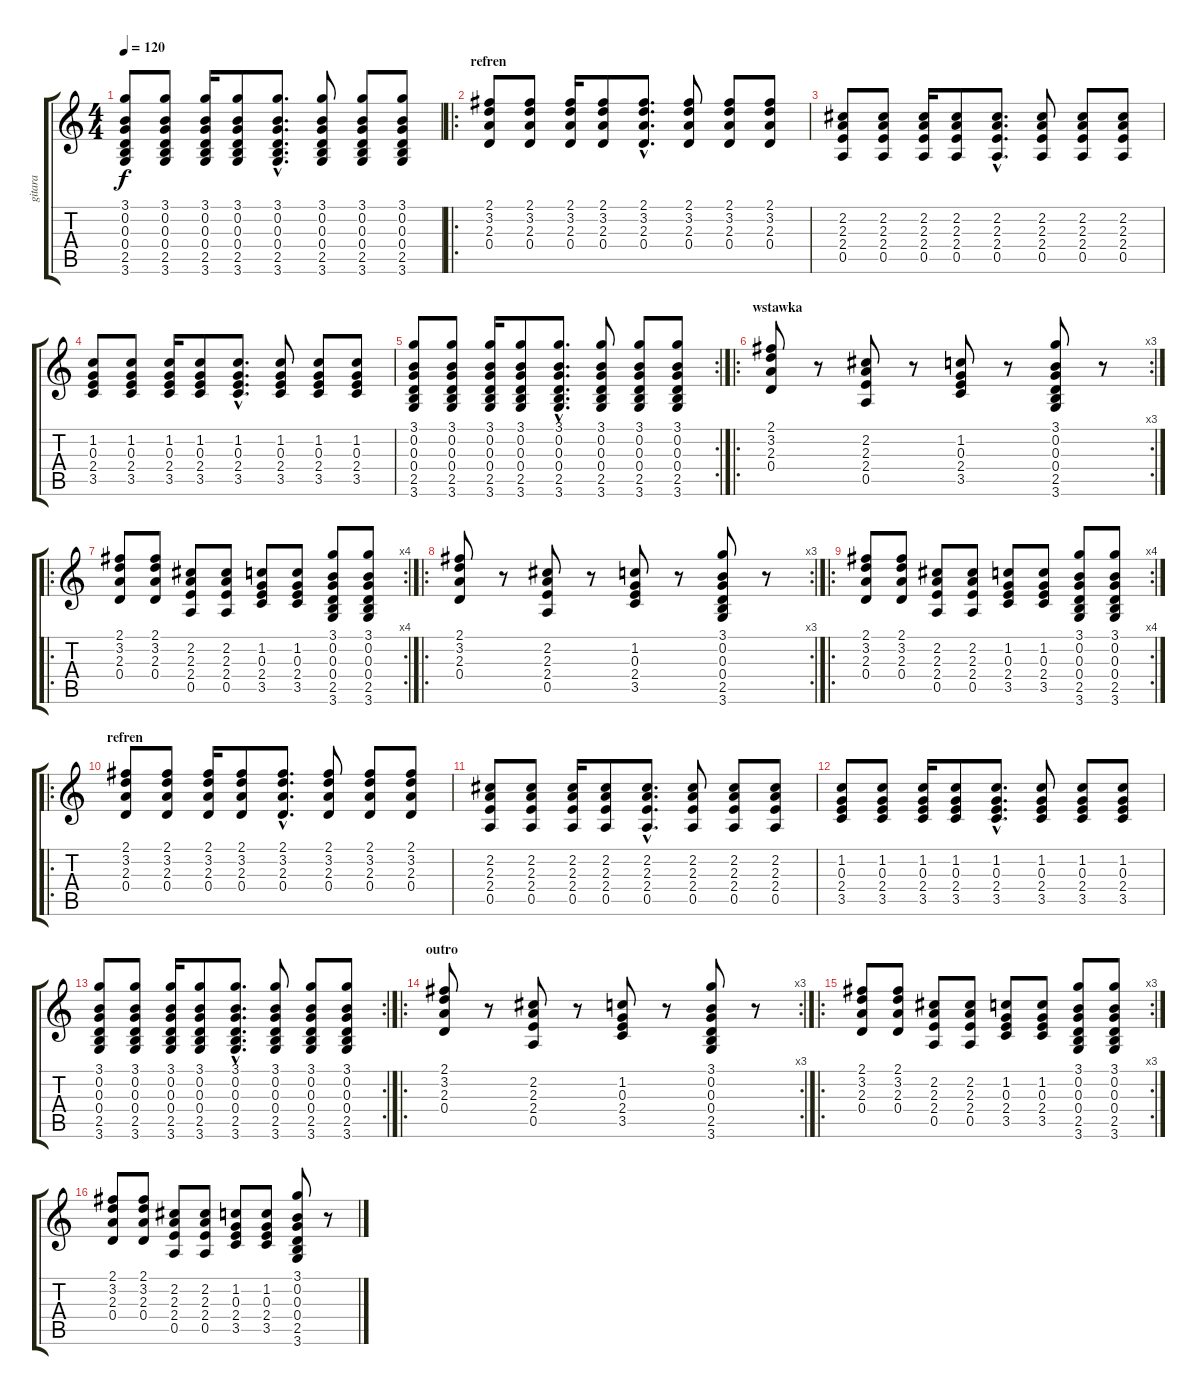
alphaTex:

\track ("gitara" "gitara") {instrument electricguitarclean}
\staff {score tabs}
\tuning (E4 B3 G3 D3 A2 E2) {hide}
\ts (4 4)
\tempo 120
\clef g2
\ks c
(3.1 0.2 0.3 0.4 2.5 3.6).8{dy f} (3.1 0.2 0.3 0.4 2.5 3.6).8 (3.1 0.2 0.3 0.4 2.5 3.6).16 (3.1 0.2 0.3 0.4 2.5 3.6).8 (3.1{hac} 0.2{hac} 0.3{hac} 0.4{hac} 2.5{hac} 3.6{hac}).8{d} (3.1 0.2 0.3 0.4 2.5 3.6).8 (3.1 0.2 0.3 0.4 2.5 3.6).8 (3.1 0.2 0.3 0.4 2.5 3.6).8 |
\ro
\section ("" "refren")
(2.1 3.2 2.3 0.4).8 (2.1 3.2 2.3 0.4).8 (2.1 3.2 2.3 0.4).16 (2.1 3.2 2.3 0.4).8 (2.1{hac} 3.2{hac} 2.3{hac} 0.4{hac}).8{d} (2.1 3.2 2.3 0.4).8 (2.1 3.2 2.3 0.4).8 (2.1 3.2 2.3 0.4).8 |
(2.2 2.3 2.4 0.5).8 (2.2 2.3 2.4 0.5).8 (2.2 2.3 2.4 0.5).16 (2.2 2.3 2.4 0.5).8 (2.2{hac} 2.3{hac} 2.4{hac} 0.5{hac}).8{d} (2.2 2.3 2.4 0.5).8 (2.2 2.3 2.4 0.5).8 (2.2 2.3 2.4 0.5).8 |
(1.2 0.3 2.4 3.5).8 (1.2 0.3 2.4 3.5).8 (1.2 0.3 2.4 3.5).16 (1.2 0.3 2.4 3.5).8 (1.2{hac} 0.3{hac} 2.4{hac} 3.5{hac}).8{d} (1.2 0.3 2.4 3.5).8 (1.2 0.3 2.4 3.5).8 (1.2 0.3 2.4 3.5).8 |
\rc 2
(3.1 0.2 0.3 0.4 2.5 3.6).8 (3.1 0.2 0.3 0.4 2.5 3.6).8 (3.1 0.2 0.3 0.4 2.5 3.6).16 (3.1 0.2 0.3 0.4 2.5 3.6).8 (3.1{hac} 0.2{hac} 0.3{hac} 0.4{hac} 2.5{hac} 3.6{hac}).8{d} (3.1 0.2 0.3 0.4 2.5 3.6).8 (3.1 0.2 0.3 0.4 2.5 3.6).8 (3.1 0.2 0.3 0.4 2.5 3.6).8 |
\ro
\rc 3
\section ("" "wstawka")
(2.1 3.2 2.3 0.4).8 r.8 (2.2 2.3 2.4 0.5).8 r.8 (1.2 0.3 2.4 3.5).8 r.8 (3.1 0.2 0.3 0.4 2.5 3.6).8 r.8 |
\ro
\rc 4
(2.1 3.2 2.3 0.4).8 (2.1 3.2 2.3 0.4).8 (2.2 2.3 2.4 0.5).8 (2.2 2.3 2.4 0.5).8 (1.2 0.3 2.4 3.5).8 (1.2 0.3 2.4 3.5).8 (3.1 0.2 0.3 0.4 2.5 3.6).8 (3.1 0.2 0.3 0.4 2.5 3.6).8 |
\ro
\rc 3
(2.1 3.2 2.3 0.4).8 r.8 (2.2 2.3 2.4 0.5).8 r.8 (1.2 0.3 2.4 3.5).8 r.8 (3.1 0.2 0.3 0.4 2.5 3.6).8 r.8 |
\ro
\rc 4
(2.1 3.2 2.3 0.4).8 (2.1 3.2 2.3 0.4).8 (2.2 2.3 2.4 0.5).8 (2.2 2.3 2.4 0.5).8 (1.2 0.3 2.4 3.5).8 (1.2 0.3 2.4 3.5).8 (3.1 0.2 0.3 0.4 2.5 3.6).8 (3.1 0.2 0.3 0.4 2.5 3.6).8 |
\ro
\section ("" "refren")
(2.1 3.2 2.3 0.4).8 (2.1 3.2 2.3 0.4).8 (2.1 3.2 2.3 0.4).16 (2.1 3.2 2.3 0.4).8 (2.1{hac} 3.2{hac} 2.3{hac} 0.4{hac}).8{d} (2.1 3.2 2.3 0.4).8 (2.1 3.2 2.3 0.4).8 (2.1 3.2 2.3 0.4).8 |
(2.2 2.3 2.4 0.5).8 (2.2 2.3 2.4 0.5).8 (2.2 2.3 2.4 0.5).16 (2.2 2.3 2.4 0.5).8 (2.2{hac} 2.3{hac} 2.4{hac} 0.5{hac}).8{d} (2.2 2.3 2.4 0.5).8 (2.2 2.3 2.4 0.5).8 (2.2 2.3 2.4 0.5).8 |
(1.2 0.3 2.4 3.5).8 (1.2 0.3 2.4 3.5).8 (1.2 0.3 2.4 3.5).16 (1.2 0.3 2.4 3.5).8 (1.2{hac} 0.3{hac} 2.4{hac} 3.5{hac}).8{d} (1.2 0.3 2.4 3.5).8 (1.2 0.3 2.4 3.5).8 (1.2 0.3 2.4 3.5).8 |
\rc 2
(3.1 0.2 0.3 0.4 2.5 3.6).8 (3.1 0.2 0.3 0.4 2.5 3.6).8 (3.1 0.2 0.3 0.4 2.5 3.6).16 (3.1 0.2 0.3 0.4 2.5 3.6).8 (3.1{hac} 0.2{hac} 0.3{hac} 0.4{hac} 2.5{hac} 3.6{hac}).8{d} (3.1 0.2 0.3 0.4 2.5 3.6).8 (3.1 0.2 0.3 0.4 2.5 3.6).8 (3.1 0.2 0.3 0.4 2.5 3.6).8 |
\ro
\rc 3
\section ("" "outro")
(2.1 3.2 2.3 0.4).8 r.8 (2.2 2.3 2.4 0.5).8 r.8 (1.2 0.3 2.4 3.5).8 r.8 (3.1 0.2 0.3 0.4 2.5 3.6).8 r.8 |
\ro
\rc 3
(2.1 3.2 2.3 0.4).8 (2.1 3.2 2.3 0.4).8 (2.2 2.3 2.4 0.5).8 (2.2 2.3 2.4 0.5).8 (1.2 0.3 2.4 3.5).8 (1.2 0.3 2.4 3.5).8 (3.1 0.2 0.3 0.4 2.5 3.6).8 (3.1 0.2 0.3 0.4 2.5 3.6).8 |
(2.1 3.2 2.3 0.4).8 (2.1 3.2 2.3 0.4).8 (2.2 2.3 2.4 0.5).8 (2.2 2.3 2.4 0.5).8 (1.2 0.3 2.4 3.5).8 (1.2 0.3 2.4 3.5).8 (3.1 0.2 0.3 0.4 2.5 3.6).8 r.8
